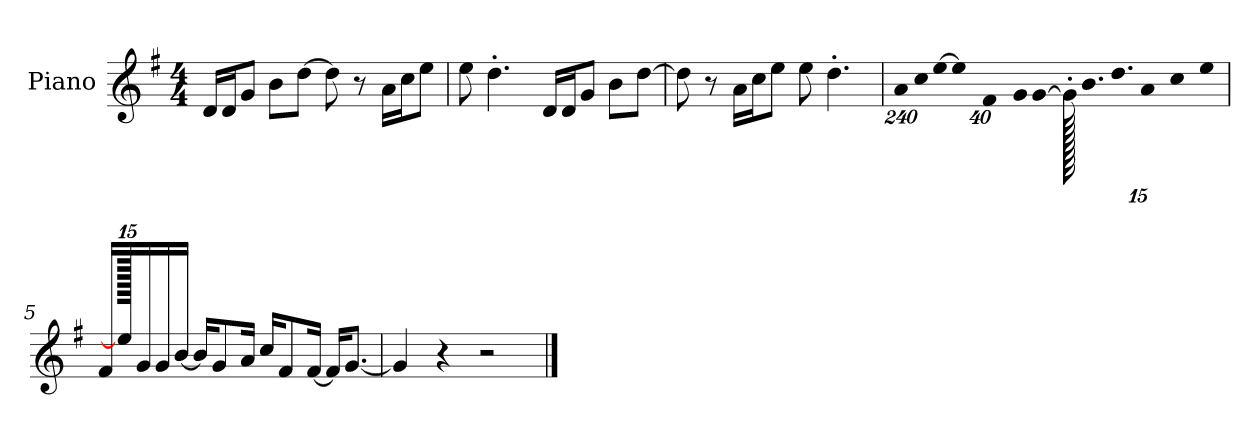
**kern
*part1
*staff1
*I"Piano
*I'P-no
*clefG2
*k[f#]
*M4/4
*MM90
=1
16d/LL
16d/J
8g/J
8b\L
[8dd\J
8dd\]
8r
16a\LL
16cc\J
8ee\J
=2
8ee\
4.dd'\
16d/LL
16d/J
8g/J
8b\L
[8dd\J
=3
8dd\]
8r
16a\LL
16cc\J
8ee\J
8ee\
4.dd'\
=4
*Xbrackettup
!LO:N:vis=16
1920%137a\LL
!LO:N:vis=32
640%23cc\L
!LO:N:vis=32
[640%23ee\JJ
!LO:N:vis=8
960%137ee\]
!LO:N:vis=16
1920%137f#\L
!LO:N:vis=32
640%23g\K
[384%41g\J
1920g'\]
!LO:N:vis=16.
960%103b\LL
!LO:N:vis=16.
960%103dd\
!LO:N:vis=16
1920%137a\
!LO:N:vis=16
1920%137cc\J
[640%91ee\
!!LO:LB:g=z
=5
16f#/LL
1920ee\]
16g/
16g/
[16b/JJ
16b/KL]
8g/
16a/Jk
16cc/KL
8f#/
[16f#/Jk
16f#/KL]
[8.g/J
=6
4g/]
4r
2r
==
*-
